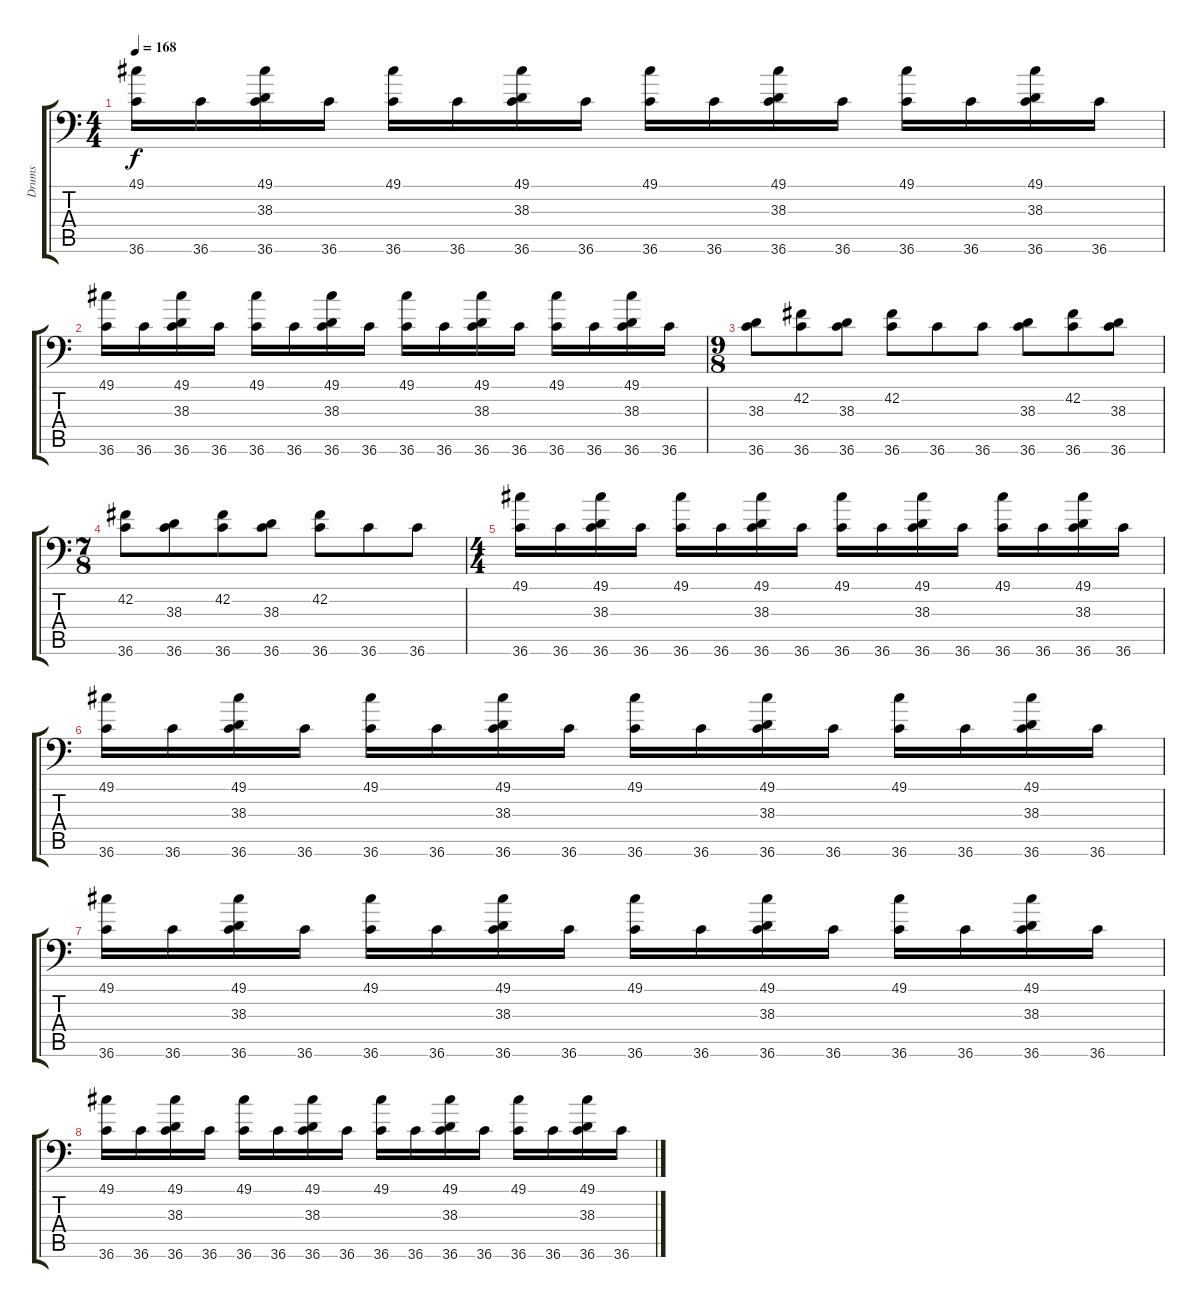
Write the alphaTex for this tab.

\track ("Drums" "Drums") {instrument acousticgrandpiano}
\staff {score tabs}
\tuning (C-1 C-1 C-1 C-1 C-1 C-1) {hide}
\ts (4 4)
\tempo 168
\clef f4
\ks c
(49.1 36.6).16{dy f} 36.6.16 (49.1 38.3 36.6).16 36.6.16 (49.1 36.6).16 36.6.16 (49.1 38.3 36.6).16 36.6.16 (49.1 36.6).16 36.6.16 (49.1 38.3 36.6).16 36.6.16 (49.1 36.6).16 36.6.16 (49.1 38.3 36.6).16 36.6.16 |
(49.1 36.6).16 36.6.16 (49.1 38.3 36.6).16 36.6.16 (49.1 36.6).16 36.6.16 (49.1 38.3 36.6).16 36.6.16 (49.1 36.6).16 36.6.16 (49.1 38.3 36.6).16 36.6.16 (49.1 36.6).16 36.6.16 (49.1 38.3 36.6).16 36.6.16 |
\ts (9 8)
(38.3 36.6).8 (42.2 36.6).8 (38.3 36.6).8 (42.2 36.6).8 36.6.8 36.6.8 (38.3 36.6).8 (42.2 36.6).8 (38.3 36.6).8 |
\ts (7 8)
(42.2 36.6).8 (38.3 36.6).8 (42.2 36.6).8 (38.3 36.6).8 (42.2 36.6).8 36.6.8 36.6.8 |
\ts (4 4)
(49.1 36.6).16 36.6.16 (49.1 38.3 36.6).16 36.6.16 (49.1 36.6).16 36.6.16 (49.1 38.3 36.6).16 36.6.16 (49.1 36.6).16 36.6.16 (49.1 38.3 36.6).16 36.6.16 (49.1 36.6).16 36.6.16 (49.1 38.3 36.6).16 36.6.16 |
(49.1 36.6).16 36.6.16 (49.1 38.3 36.6).16 36.6.16 (49.1 36.6).16 36.6.16 (49.1 38.3 36.6).16 36.6.16 (49.1 36.6).16 36.6.16 (49.1 38.3 36.6).16 36.6.16 (49.1 36.6).16 36.6.16 (49.1 38.3 36.6).16 36.6.16 |
(49.1 36.6).16 36.6.16 (49.1 38.3 36.6).16 36.6.16 (49.1 36.6).16 36.6.16 (49.1 38.3 36.6).16 36.6.16 (49.1 36.6).16 36.6.16 (49.1 38.3 36.6).16 36.6.16 (49.1 36.6).16 36.6.16 (49.1 38.3 36.6).16 36.6.16 |
(49.1 36.6).16 36.6.16 (49.1 38.3 36.6).16 36.6.16 (49.1 36.6).16 36.6.16 (49.1 38.3 36.6).16 36.6.16 (49.1 36.6).16 36.6.16 (49.1 38.3 36.6).16 36.6.16 (49.1 36.6).16 36.6.16 (49.1 38.3 36.6).16 36.6.16
